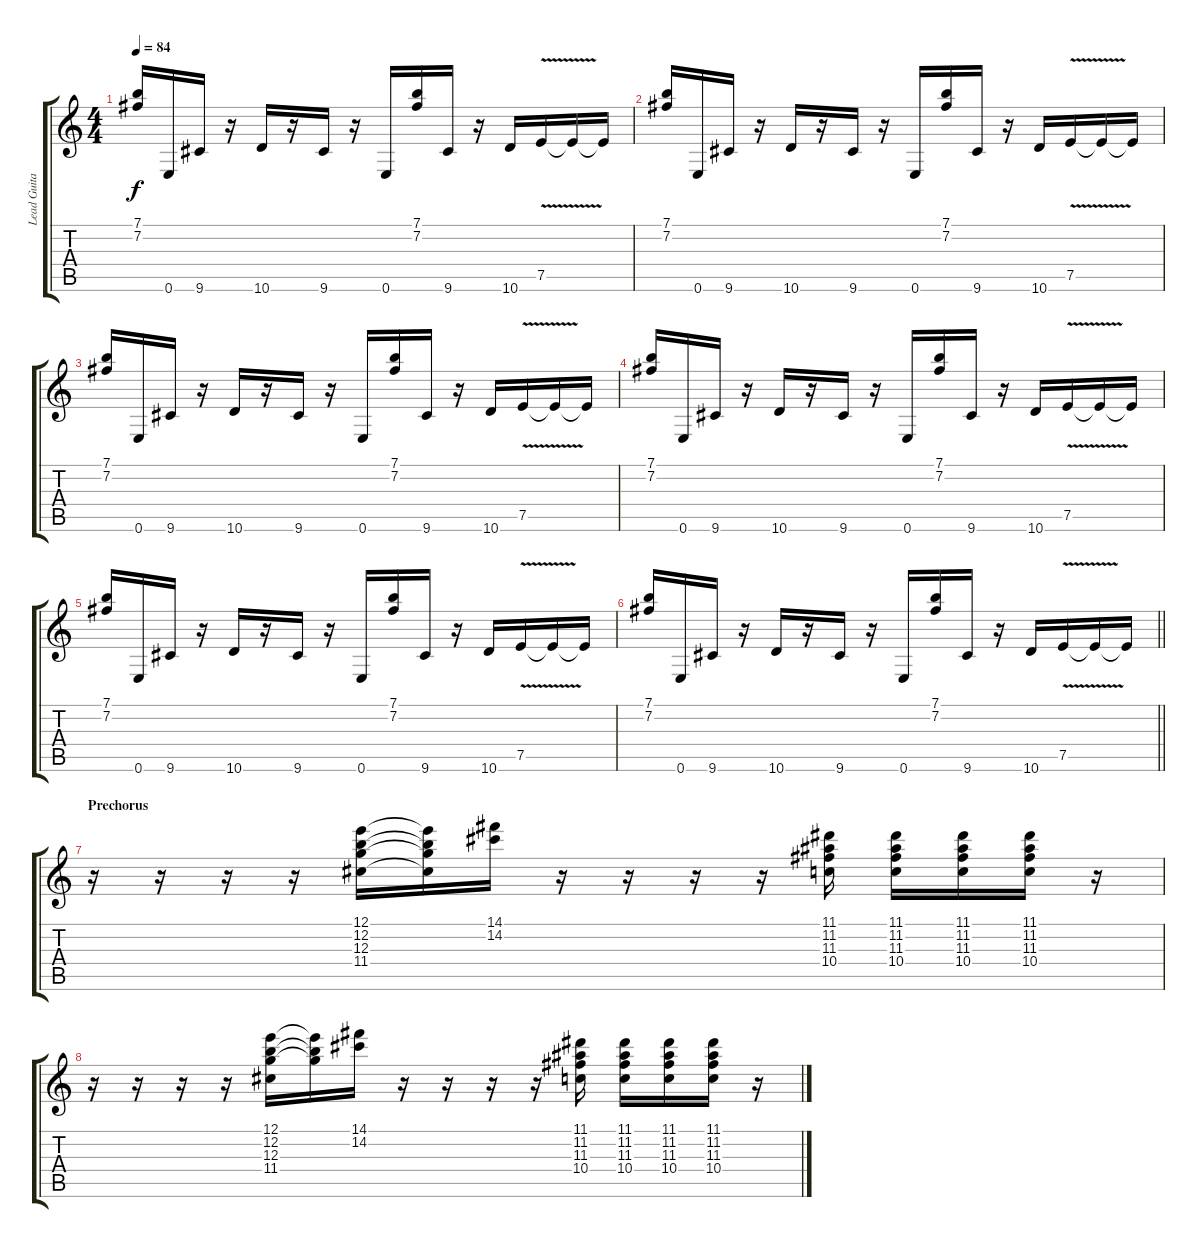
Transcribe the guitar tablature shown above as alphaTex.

\track ("Lead Guitar" "Lead Guita") {instrument overdrivenguitar}
\staff {score tabs}
\tuning (E4 B3 G3 D3 A2 E2) {hide}
\ts (4 4)
\tempo 84
\clef g2
\ks c
(7.1 7.2).16{dy f} 0.6.16 9.6.16 r.16 10.6.16 r.16 9.6.16 r.16 0.6.16 (7.1 7.2).16 9.6.16 r.16 10.6.16 7.5{v}.16 7.5{t}.16 7.5{t}.16 |
(7.1 7.2).16 0.6.16 9.6.16 r.16 10.6.16 r.16 9.6.16 r.16 0.6.16 (7.1 7.2).16 9.6.16 r.16 10.6.16 7.5{v}.16 7.5{t}.16 7.5{t}.16 |
(7.1 7.2).16 0.6.16 9.6.16 r.16 10.6.16 r.16 9.6.16 r.16 0.6.16 (7.1 7.2).16 9.6.16 r.16 10.6.16 7.5{v}.16 7.5{t}.16 7.5{t}.16 |
(7.1 7.2).16 0.6.16 9.6.16 r.16 10.6.16 r.16 9.6.16 r.16 0.6.16 (7.1 7.2).16 9.6.16 r.16 10.6.16 7.5{v}.16 7.5{t}.16 7.5{t}.16 |
(7.1 7.2).16 0.6.16 9.6.16 r.16 10.6.16 r.16 9.6.16 r.16 0.6.16 (7.1 7.2).16 9.6.16 r.16 10.6.16 7.5{v}.16 7.5{t}.16 7.5{t}.16 |
\barLineRight lightlight
(7.1 7.2).16 0.6.16 9.6.16 r.16 10.6.16 r.16 9.6.16 r.16 0.6.16 (7.1 7.2).16 9.6.16 r.16 10.6.16 7.5{v}.16 7.5{t}.16 7.5{t}.16 |
\section ("" "Prechorus")
r.16 r.16 r.16 r.16 (12.1 12.2 12.3 11.4).16 (12.1{t} 12.2{t} 12.3{t} 11.4{t}).16 (14.1 14.2).16 r.16 r.16 r.16 r.16 (11.1 11.2 11.3 10.4).16 (11.1 11.2 11.3 10.4).16 (11.1 11.2 11.3 10.4).16 (11.1 11.2 11.3 10.4).16 r.16 |
r.16 r.16 r.16 r.16 (12.1 12.2 12.3 11.4).16 (12.1{t} 12.2{t} 12.3{t}).16 (14.1 14.2).16 r.16 r.16 r.16 r.16 (11.1 11.2 11.3 10.4).16 (11.1 11.2 11.3 10.4).16 (11.1 11.2 11.3 10.4).16 (11.1 11.2 11.3 10.4).16 r.16
